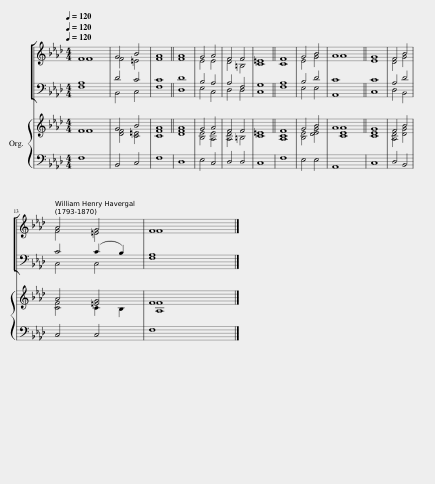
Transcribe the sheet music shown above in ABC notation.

X:1
%%score [ ( 1 2 ) ( 3 4 ) ] { ( 5 6 ) | 7 }
L:1/8
Q:1/4=120
M:4/4
I:linebreak $
K:Ab
V:1 treble
V:2 treble
V:3 bass
V:4 bass
V:5 treble
V:6 treble
V:7 bass
V:1
 F8 | G4 B4 | A8 || A8 | G4 A4 | %5
 F4 F4 | =E8 || F8 | G4 B4 | A8 || %10
 G8 | F4 B4 |$ A4 G4 | F8 |] %14
V:2
 F8 | F4 =E4 | F8 || F8 | E4 E4 | %5
 D4 =B,4 | C8 || C8 | E4 G4 | A8 || %10
 E8 | D4 G4 |$ F4 =E4 | F8 |] %14
V:3
 A,8 | D4 C4 | C8 || D8 | B,4 A,4 | %5
 A,4 F,4 | G,8 || A,8 | B,4 D4 | C8 || %10
 C8 | A,4 D4 |$ C4 (C2 B,2) | A,8 |] %14
V:4
 F,8 | B,,4 C,4 | F,8 || D,8 | E,4 C,4 | %5
 D,4 D,4 | C,8 || F,8 | E,4 E,4 | A,,8 || %10
 C,8 | D,4 B,,4 |$ C,4 C,4 | F,8 |] %14
V:5
 F8 | G4 B4 | A8 || A8 | G4 A4 | %5
 F4 F4 | =E8 || F8 | G4 B4 | A8 || %10
 G8 | F4 B4 |$ A4 [=EG]4 | F8 |] %14
V:6
 F8 | [DF]4 [C=E]4 | [CF]8 || [DF]8 | [B,E]4 [A,E]4 | %5
 [A,D]4 =B,4 | C8 || [A,C]8 | [B,E]4 [DEG]4 | [CEA]8 || %10
 [CE]8 | [A,D]4 [DG]4 |$ [CF]4 C2 B,2 | [A,F]8 |] %14
V:7
 F,8 | B,,4 C,4 | F,8 || D,8 | E,4 C,4 | %5
 D,4 D,4 | C,8 || F,8 | E,4 E,4 | A,,8 || %10
 C,8 | D,4 B,,4 |$ C,4 C,4 | F,8 |] %14
